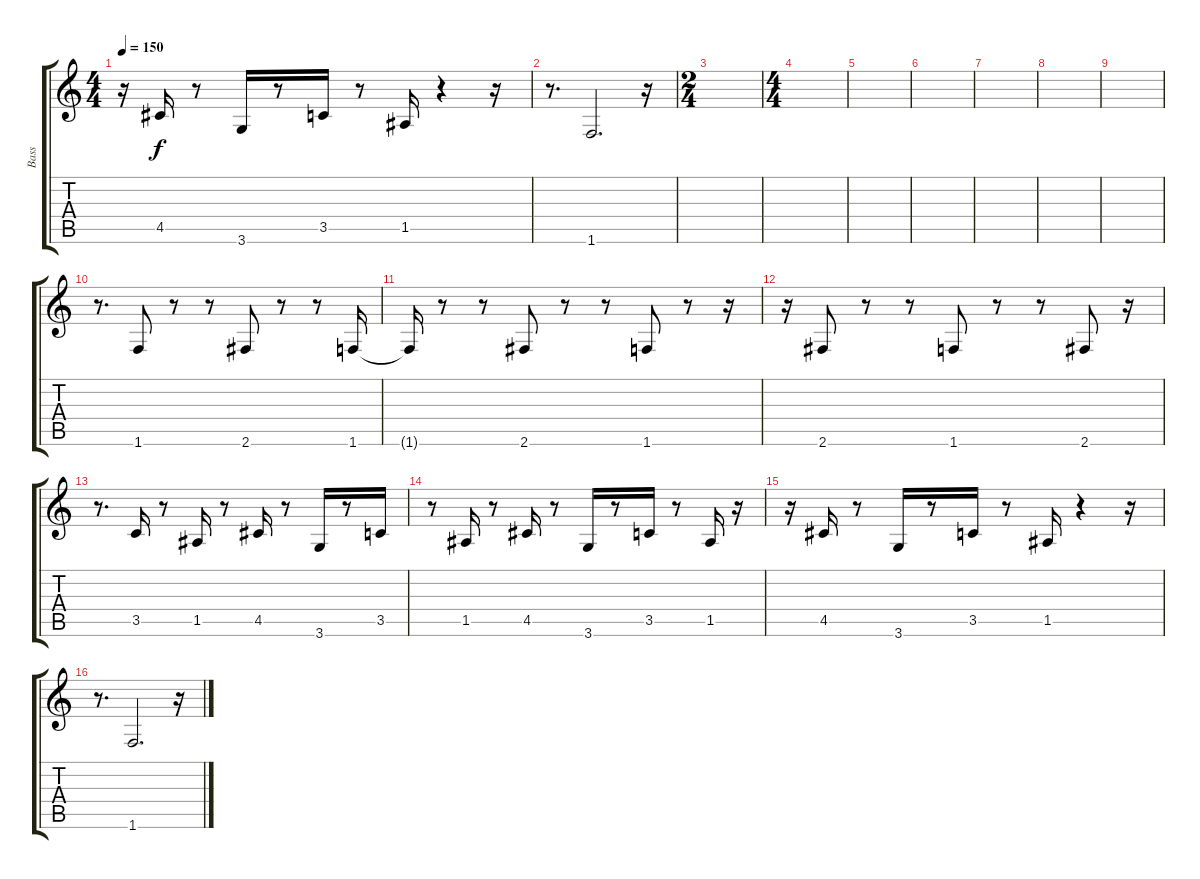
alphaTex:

\track ("Bass" "Bass") {instrument electricbasspick}
\staff {score tabs}
\tuning (E4 B3 G3 D3 A2 E2) {hide}
\ts (4 4)
\tempo 150
\clef g2
\ks c
r.16{dy f} 4.5.16 r.8 3.6.16 r.8 3.5.16 r.8 1.5.16 r.4 r.16 |
r.8{d} 1.6.2{d} r.16 |
\ts (2 4)
|
\ts (4 4)
|
|
|
|
|
|
r.8{d} 1.6.8 r.8 r.8 2.6.8 r.8 r.8 1.6.16 |
1.6{t}.16 r.8 r.8 2.6.8 r.8 r.8 1.6.8 r.8 r.16 |
r.16 2.6.8 r.8 r.8 1.6.8 r.8 r.8 2.6.8 r.16 |
r.8{d} 3.5.16 r.8 1.5.16 r.8 4.5.16 r.8 3.6.16 r.8 3.5.16 |
r.8 1.5.16 r.8 4.5.16 r.8 3.6.16 r.8 3.5.16 r.8 1.5.16 r.16 |
r.16 4.5.16 r.8 3.6.16 r.8 3.5.16 r.8 1.5.16 r.4 r.16 |
r.8{d} 1.6.2{d} r.16
